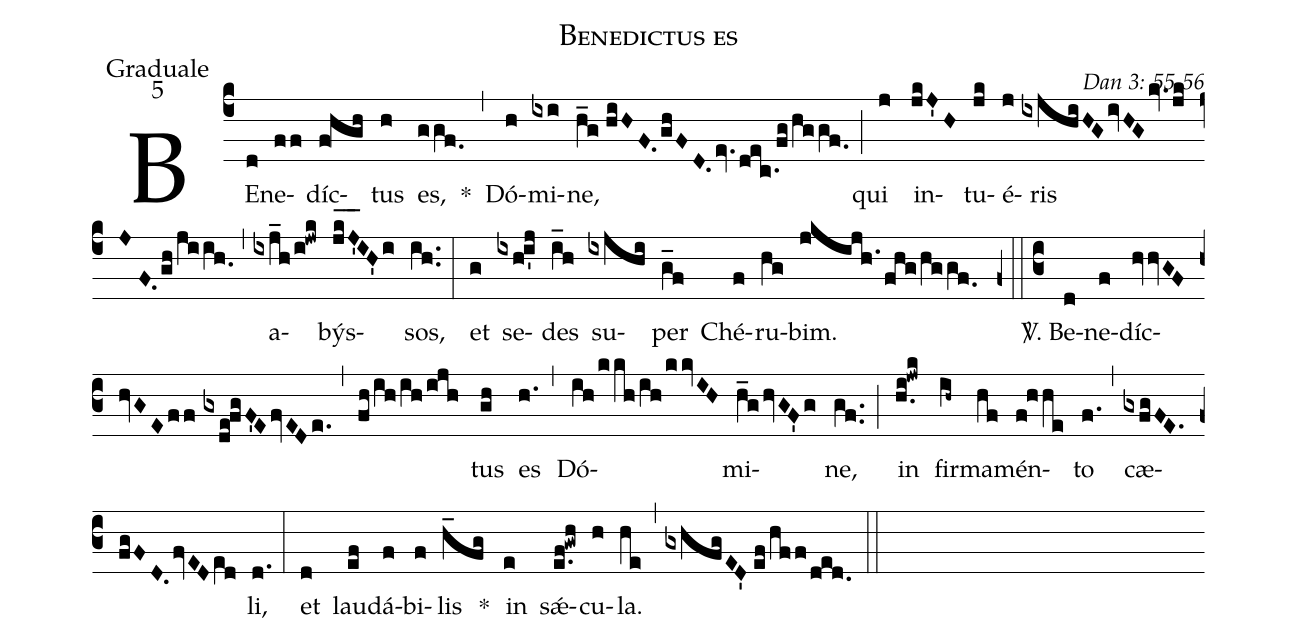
name: Benedictus es;
office-part: Graduale;
mode: 5;
commentary: Dan 3: 55-56;
%%
(c4) BE(d)ne(ff)díc(f!hgh)tus(h) es,(ggf.0) *(,) Dó(h)mi(ixi)ne,(h_g//hiHF.ghFD.ev.dec./[-0.5]fg/hggf.0) (;) qui(j) in(jkJ'H)tu(jk)é(j)ris(ixjhiHGivHGkv.jkJ//F.0gh/jiih.0) (,) a(ixj_h/i!jwk)býs(jk_[hl:1]J'_[hl:1]IH'i)sos,(ih..) (:)
et(g) se(ixhi'j)des(i_h) su(ixjhi)per(g_f) Ché(f)ru(hg)bim.(jkijh.fhg/hggf.0) (z0::c3)
<sp>V/</sp>. Be(d)ne(f)díc(hvvGFhvGEff//gxde!fgF'EfvEDe.)(,)(fh/ih/ih/ijh)tus(gh) es(h.) (,) Dó(ih/kkh/ih/kkvIH)mi(h_ghvGF'g)ne,(gf..) (;) in(h.i!jwk) fir(ih~)ma(hf)mén(f!hhe)to(f.) (,) cæ(gxfgFE.fgFD.fvEDe[ll:1]d)li,(d.) (:)
et(d) lau(ef)dá(f)bi(f)lis(h_fg) *()
in(e) sǽ(e.f!gwh)cu(h)la.(he) (,) (gxhfgED'//ef/hff/ded.) (::)
